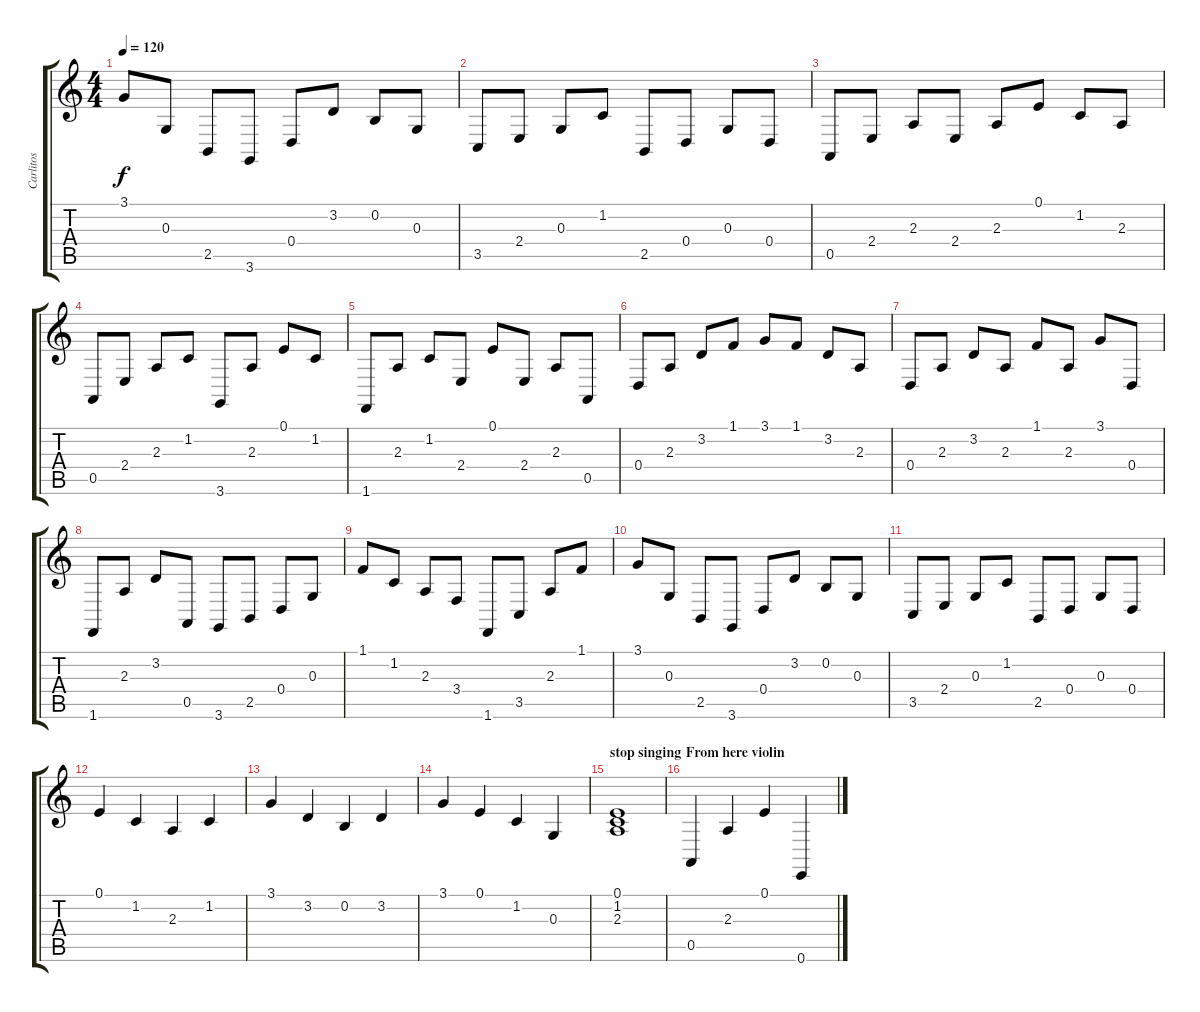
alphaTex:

\track ("Carlitos" "Carlitos") {instrument stringensemble1}
\staff {score tabs}
\tuning (E4 B3 G3 D3 A2 E2) {hide}
\ts (4 4)
\tempo 120
\clef g2
\ks c
3.1.8{dy f} 0.3.8 2.5.8 3.6.8 0.4.8 3.2.8 0.2.8 0.3.8 |
3.5.8 2.4.8 0.3.8 1.2.8 2.5.8 0.4.8 0.3.8 0.4.8 |
0.5.8 2.4.8 2.3.8 2.4.8 2.3.8 0.1.8 1.2.8 2.3.8 |
0.5.8 2.4.8 2.3.8 1.2.8 3.6.8 2.3.8 0.1.8 1.2.8 |
1.6.8 2.3.8 1.2.8 2.4.8 0.1.8 2.4.8 2.3.8 0.5.8 |
0.4.8 2.3.8 3.2.8 1.1.8 3.1.8 1.1.8 3.2.8 2.3.8 |
0.4.8 2.3.8 3.2.8 2.3.8 1.1.8 2.3.8 3.1.8 0.4.8 |
1.6.8 2.3.8 3.2.8 0.5.8 3.6.8 2.5.8 0.4.8 0.3.8 |
1.1.8 1.2.8 2.3.8 3.4.8 1.6.8 3.5.8 2.3.8 1.1.8 |
3.1.8 0.3.8 2.5.8 3.6.8 0.4.8 3.2.8 0.2.8 0.3.8 |
3.5.8 2.4.8 0.3.8 1.2.8 2.5.8 0.4.8 0.3.8 0.4.8 |
0.1.4 1.2.4 2.3.4 1.2.4 |
3.1.4 3.2.4 0.2.4 3.2.4 |
3.1.4 0.1.4 1.2.4 0.3.4 |
\section ("" "stop singing")
(0.1 1.2 2.3).1 |
\section ("" "From here violin")
0.5.4 2.3.4 0.1.4 0.6.4
